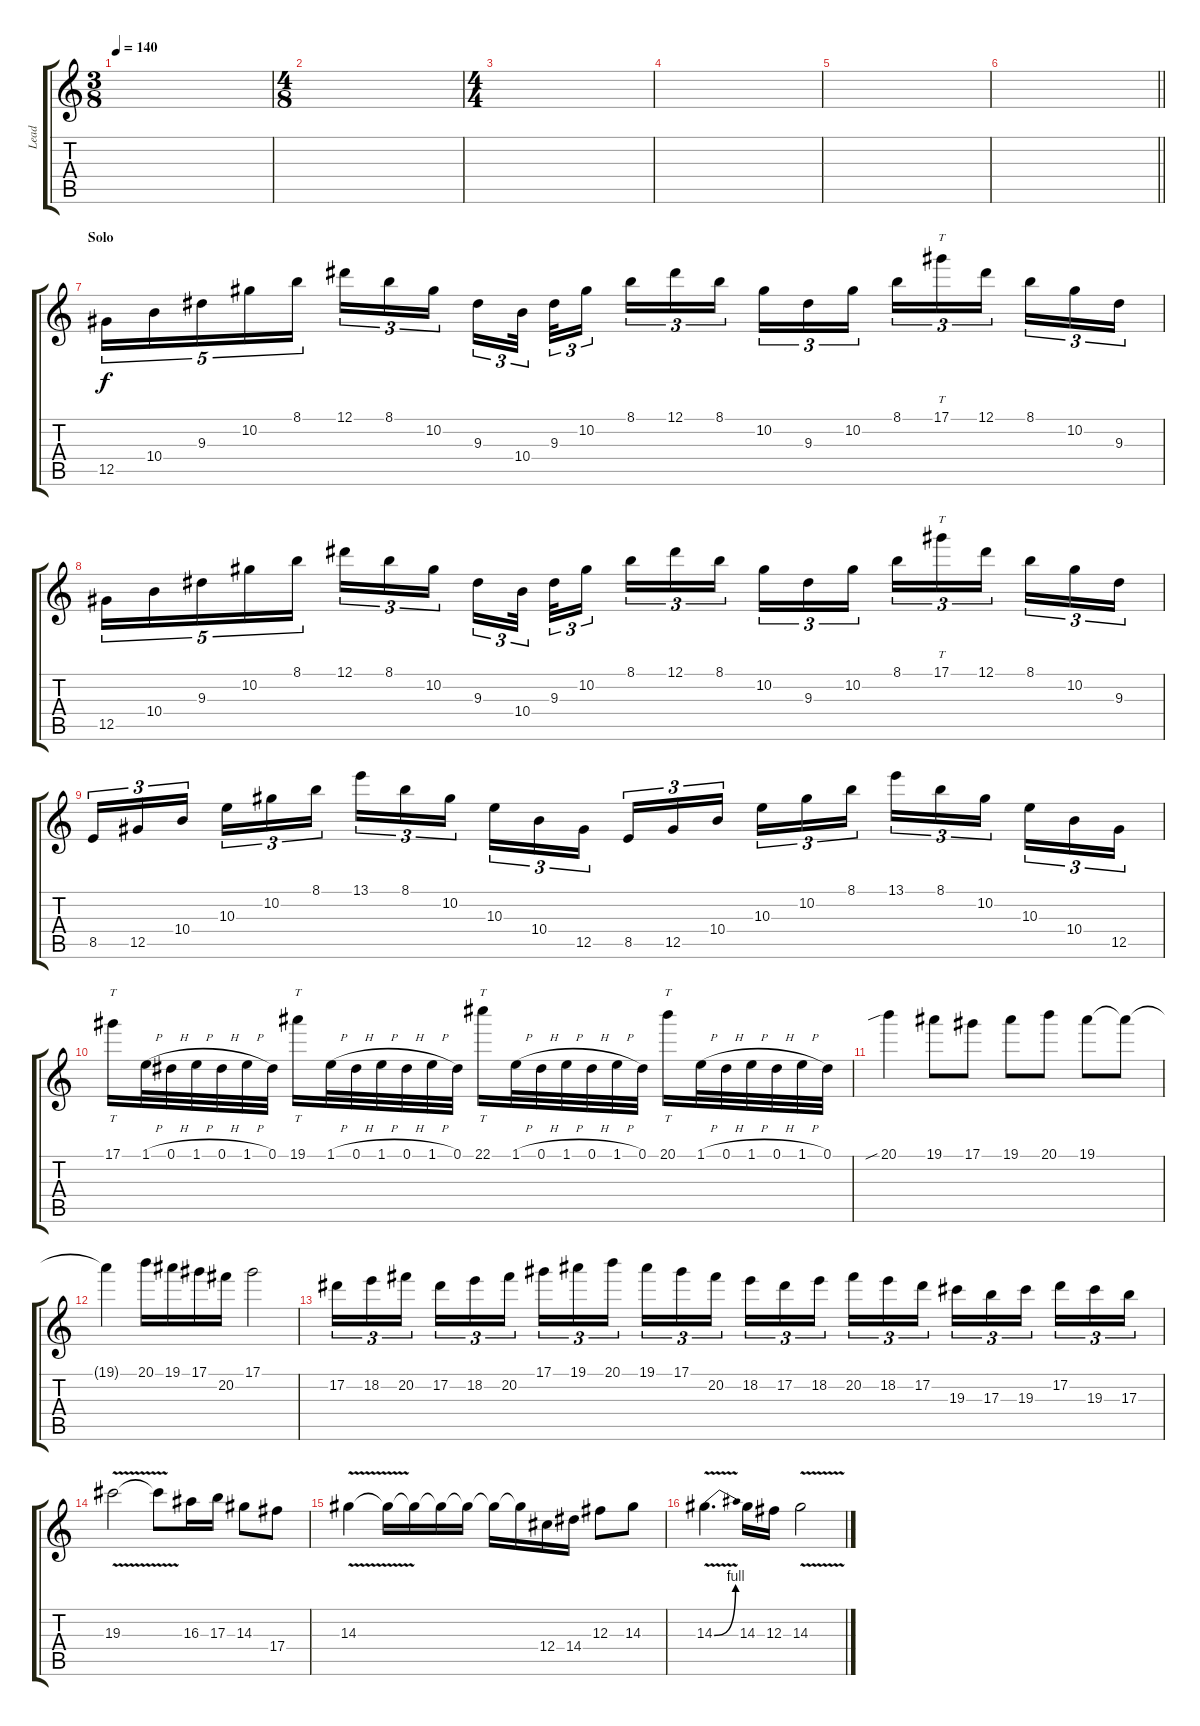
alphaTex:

\track ("Lead" "Lead") {instrument overdrivenguitar}
\staff {score tabs}
\tuning (Eb4 Bb3 Gb3 Db3 Ab2 Eb2) {hide}
\ts (3 8)
\tempo 140
\clef g2
\ks c
|
\ts (4 8)
|
\ts (4 4)
|
|
|
\barLineRight lightlight
|
\section ("" "Solo")
12.5.16{tu (5 4)} 10.4.16{tu (5 4)} 9.3.16{tu (5 4)} 10.2.16{tu (5 4)} 8.1.16{tu (5 4)} 12.1.16{tu (3 2)} 8.1.16{tu (3 2)} 10.2.16{tu (3 2) beam splitsecondary} 9.3.16{tu (3 2)} 10.4.32{tu (3 2) beam splitsecondary} 9.3.32{tu (3 2)} 10.2.16{tu (3 2)} 8.1.16{tu (3 2)} 12.1.16{tu (3 2)} 8.1.16{tu (3 2) beam splitsecondary} 10.2.16{tu (3 2)} 9.3.16{tu (3 2)} 10.2.16{tu (3 2)} 8.1.16{tu (3 2)} 17.1.16{tt tu (3 2)} 12.1.16{tu (3 2) beam splitsecondary} 8.1.16{tu (3 2)} 10.2.16{tu (3 2)} 9.3.16{tu (3 2)} |
12.5.16{tu (5 4)} 10.4.16{tu (5 4)} 9.3.16{tu (5 4)} 10.2.16{tu (5 4)} 8.1.16{tu (5 4)} 12.1.16{tu (3 2)} 8.1.16{tu (3 2)} 10.2.16{tu (3 2) beam splitsecondary} 9.3.16{tu (3 2)} 10.4.32{tu (3 2) beam splitsecondary} 9.3.32{tu (3 2)} 10.2.16{tu (3 2)} 8.1.16{tu (3 2)} 12.1.16{tu (3 2)} 8.1.16{tu (3 2) beam splitsecondary} 10.2.16{tu (3 2)} 9.3.16{tu (3 2)} 10.2.16{tu (3 2)} 8.1.16{tu (3 2)} 17.1.16{tt tu (3 2)} 12.1.16{tu (3 2) beam splitsecondary} 8.1.16{tu (3 2)} 10.2.16{tu (3 2)} 9.3.16{tu (3 2)} |
8.5.16{tu (3 2)} 12.5.16{tu (3 2)} 10.4.16{tu (3 2) beam splitsecondary} 10.3.16{tu (3 2)} 10.2.16{tu (3 2)} 8.1.16{tu (3 2)} 13.1.16{tu (3 2)} 8.1.16{tu (3 2)} 10.2.16{tu (3 2) beam splitsecondary} 10.3.16{tu (3 2)} 10.4.16{tu (3 2)} 12.5.16{tu (3 2)} 8.5.16{tu (3 2)} 12.5.16{tu (3 2)} 10.4.16{tu (3 2) beam splitsecondary} 10.3.16{tu (3 2)} 10.2.16{tu (3 2)} 8.1.16{tu (3 2)} 13.1.16{tu (3 2)} 8.1.16{tu (3 2)} 10.2.16{tu (3 2) beam splitsecondary} 10.3.16{tu (3 2)} 10.4.16{tu (3 2)} 12.5.16{tu (3 2)} |
17.1.16{tt} 1.1{h}.32 0.1{h}.32 1.1{h}.32 0.1{h}.32 1.1{h}.32 0.1.32 19.1.16{tt} 1.1{h}.32 0.1{h}.32 1.1{h}.32 0.1{h}.32 1.1{h}.32 0.1.32 22.1.16{tt} 1.1{h}.32 0.1{h}.32 1.1{h}.32 0.1{h}.32 1.1{h}.32 0.1.32 20.1.16{tt} 1.1{h}.32 0.1{h}.32 1.1{h}.32 0.1{h}.32 1.1{h}.32 0.1.32 |
20.1{sib}.4 19.1.8 17.1.8 19.1.8 20.1.8 19.1.8 19.1{t}.8 |
19.1{t}.4 20.1.16 19.1.16 17.1.16 20.2.16 17.1.2 |
17.2.16{tu (3 2)} 18.2.16{tu (3 2)} 20.2.16{tu (3 2) beam splitsecondary} 17.2.16{tu (3 2)} 18.2.16{tu (3 2)} 20.2.16{tu (3 2)} 17.1.16{tu (3 2)} 19.1.16{tu (3 2)} 20.1.16{tu (3 2) beam splitsecondary} 19.1.16{tu (3 2)} 17.1.16{tu (3 2)} 20.2.16{tu (3 2)} 18.2.16{tu (3 2)} 17.2.16{tu (3 2)} 18.2.16{tu (3 2) beam splitsecondary} 20.2.16{tu (3 2)} 18.2.16{tu (3 2)} 17.2.16{tu (3 2)} 19.3.16{tu (3 2)} 17.3.16{tu (3 2)} 19.3.16{tu (3 2) beam splitsecondary} 17.2.16{tu (3 2)} 19.3.16{tu (3 2)} 17.3.16{tu (3 2)} |
19.3{v}.2 19.3{t}.8 16.3.16 17.3.16 14.3.8 17.4.8 |
14.3{v}.4 14.3{t}.16 14.3{t}.16 14.3{t}.16 14.3{t}.16 14.3{t}.16 14.3{t}.16 12.4.16 14.4.16 12.3.8 14.3.8 |
14.3{be (bend 0 0 60 4) v}.4{d} 14.3.16 12.3.16 14.3{v}.2
